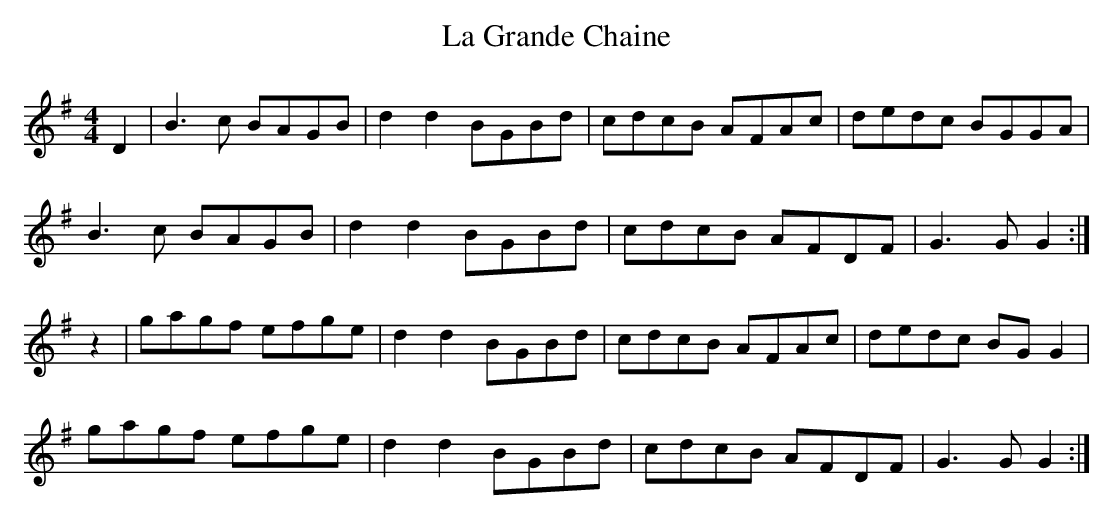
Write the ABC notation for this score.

X:1
T:Grande Chaine, La
M:4/4
L:1/8
K:G
D2|B3 c BAGB|d2 d2 BGBd|cdcB AFAc|dedc BGGA|
B3 c BAGB|d2 d2 BGBd|cdcB AFDF|G3 G G2:|]
z2|gagf efge|d2 d2 BGBd|cdcB AFAc|dedc BG G2|
gagf efge|d2 d2 BGBd|cdcB AFDF|G3 G G2:|]
